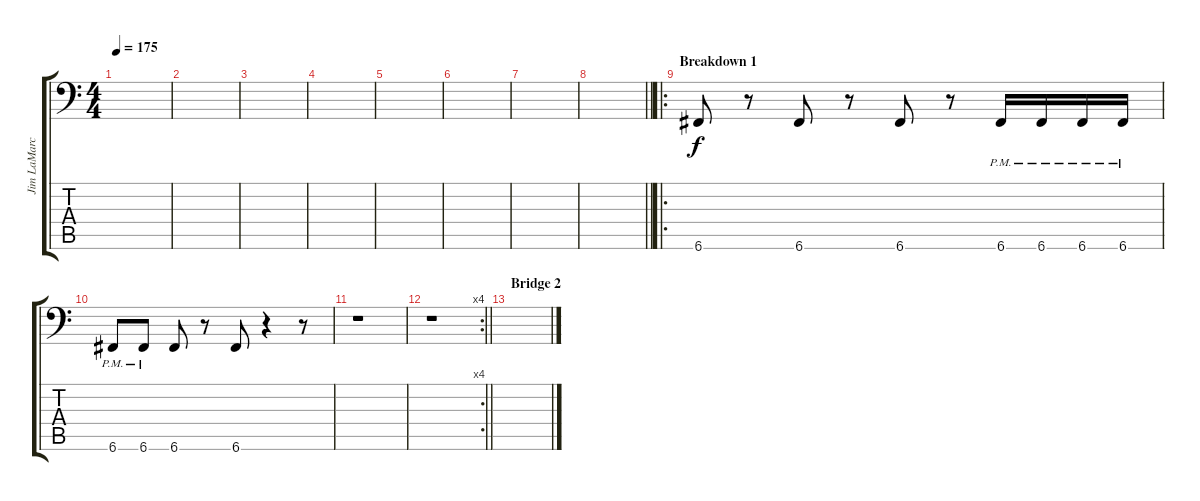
\track ("Jim LaMarca" "Jim LaMarc") {instrument electricbasspick}
\staff {score tabs}
\tuning (D3 A2 F2 C2 G1 C1) {hide}
\ts (4 4)
\tempo 175
\clef f4
\ks c
|
|
|
|
|
|
|
\barLineRight lightlight
|
\ro
\section ("" "Breakdown 1")
6.6.8 r.8 6.6.8 r.8 6.6.8 r.8 6.6{pm}.16 6.6{pm}.16 6.6{pm}.16 6.6{pm}.16 |
6.6{pm}.8 6.6{pm}.8 6.6.8 r.8 6.6.8 r.4 r.8 |
r.1 |
\rc 4
\barLineRight lightlight
r.1 |
\section ("" "Bridge 2")
